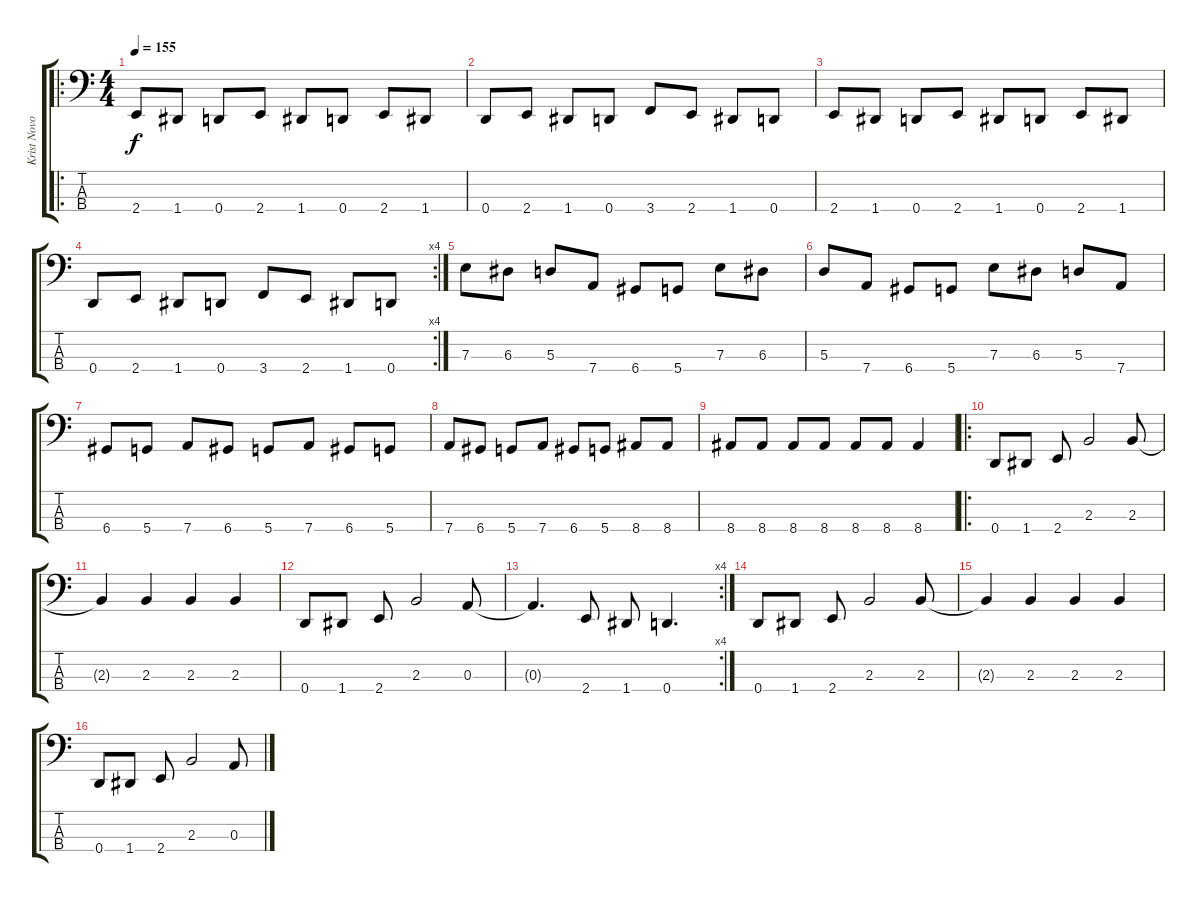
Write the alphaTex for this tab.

\track ("Krist Novoselich - Bass" "Krist Novo") {instrument electricbasspick}
\staff {score tabs}
\tuning (G2 D2 A1 D1) {hide}
\ro
\ts (4 4)
\tempo 155
\clef f4
\ks c
2.4.8{dy f} 1.4.8 0.4.8 2.4.8 1.4.8 0.4.8 2.4.8 1.4.8 |
0.4.8 2.4.8 1.4.8 0.4.8 3.4.8 2.4.8 1.4.8 0.4.8 |
2.4.8 1.4.8 0.4.8 2.4.8 1.4.8 0.4.8 2.4.8 1.4.8 |
\rc 4
0.4.8 2.4.8 1.4.8 0.4.8 3.4.8 2.4.8 1.4.8 0.4.8 |
7.3.8 6.3.8 5.3.8 7.4.8 6.4.8 5.4.8 7.3.8 6.3.8 |
5.3.8 7.4.8 6.4.8 5.4.8 7.3.8 6.3.8 5.3.8 7.4.8 |
6.4.8 5.4.8 7.4.8 6.4.8 5.4.8 7.4.8 6.4.8 5.4.8 |
7.4.8 6.4.8 5.4.8 7.4.8 6.4.8 5.4.8 8.4.8 8.4.8 |
8.4.8 8.4.8 8.4.8 8.4.8 8.4.8 8.4.8 8.4.4 |
\ro
0.4.8 1.4.8 2.4.8 2.3.2 2.3.8 |
2.3{t}.4 2.3.4 2.3.4 2.3.4 |
0.4.8 1.4.8 2.4.8 2.3.2 0.3.8 |
\rc 4
0.3{t}.4{d} 2.4.8 1.4.8 0.4.4{d} |
0.4.8 1.4.8 2.4.8 2.3.2 2.3.8 |
2.3{t}.4 2.3.4 2.3.4 2.3.4 |
0.4.8 1.4.8 2.4.8 2.3.2 0.3.8
